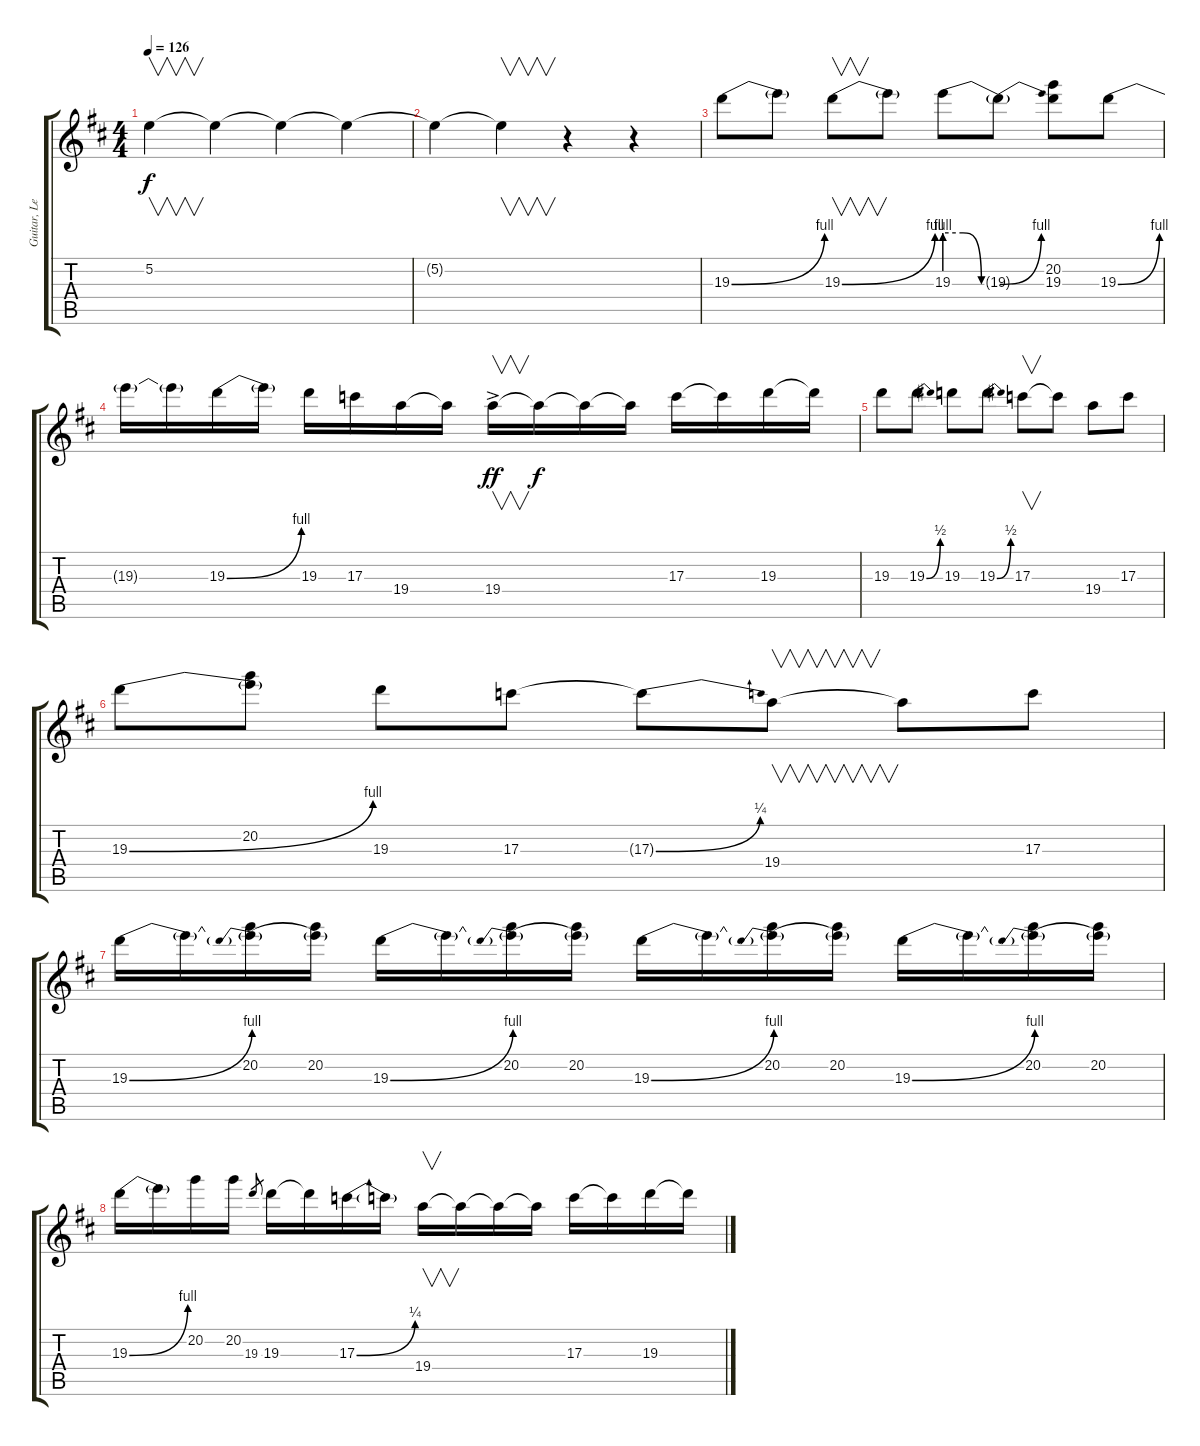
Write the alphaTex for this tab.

\track ("Guitar, Lead overdub" "Guitar, Le") {instrument distortionguitar}
\staff {score tabs}
\tuning (E4 B3 G3 D3 A2 E2) {hide}
\ts (4 4)
\tempo 126
\clef g2
\ks d
5.2.4{v dy f} 5.2{t}.4 5.2{t}.4 5.2{t}.4 |
5.2{t}.4 5.2{t}.4{v} r.4 r.4 |
19.3{be (bend 0 0 60 4)}.8 19.3{t}.8 19.3{be (bend 0 0 60 4)}.8{v} 19.3{t}.8 19.3{be (custom 0 4 20 4 40 0 60 0)}.8 19.3{be (bend 0 0 60 4) t}.8 (20.2 19.3).8 19.3{be (bend 0 0 60 4)}.8 |
19.3{t}.16 19.3{t}.16 19.3{be (bend 0 0 60 4)}.16 19.3{t}.16 19.3.16 17.3.16 19.4.16 19.4{t}.16 19.4{ac}.16{v dy ff} 19.4{t}.16{dy f} 19.4{t}.16 19.4{t}.16 17.3.16 17.3{t}.16 19.3.16 19.3{t}.16 |
19.3.8 19.3{be (bend 0 0 60 2)}.8 19.3.8 19.3{be (bend 0 0 60 2)}.8 17.3.8{v} 17.3{t}.8 19.4.8 17.3.8 |
19.3{be (bend 0 0 60 4)}.8 (20.2 19.3{t}).8 19.3.8 17.3.8 17.3{be (bend 0 0 60 1) t}.8 19.4.8{v} 19.4{t}.8 17.3.8 |
19.3{be (bend 0 0 60 4)}.16 19.3{t}.16 (20.2 19.3{be (prebend 0 4 60 4) t}).16 (20.2 19.3{t}).16 19.3{be (bend 0 0 60 4)}.16 19.3{t}.16 (20.2 19.3{be (prebend 0 4 60 4) t}).16 (20.2 19.3{t}).16 19.3{be (bend 0 0 60 4)}.16 19.3{t}.16 (20.2 19.3{be (prebend 0 4 60 4) t}).16 (20.2 19.3{t}).16 19.3{be (bend 0 0 60 4)}.16 19.3{t}.16 (20.2 19.3{be (prebend 0 4 60 4) t}).16 (20.2 19.3{t}).16 |
19.3{be (bend 0 0 60 4)}.16 19.3{t}.16 20.2.16 20.2.16 19.3.8{gr} 19.3.16 19.3{t}.16 17.3{be (bend 0 0 60 1)}.16 17.3{t}.16 19.4.16{v} 19.4{t}.16 19.4{t}.16 19.4{t}.16 17.3.16 17.3{t}.16 19.3.16 19.3{t}.16
